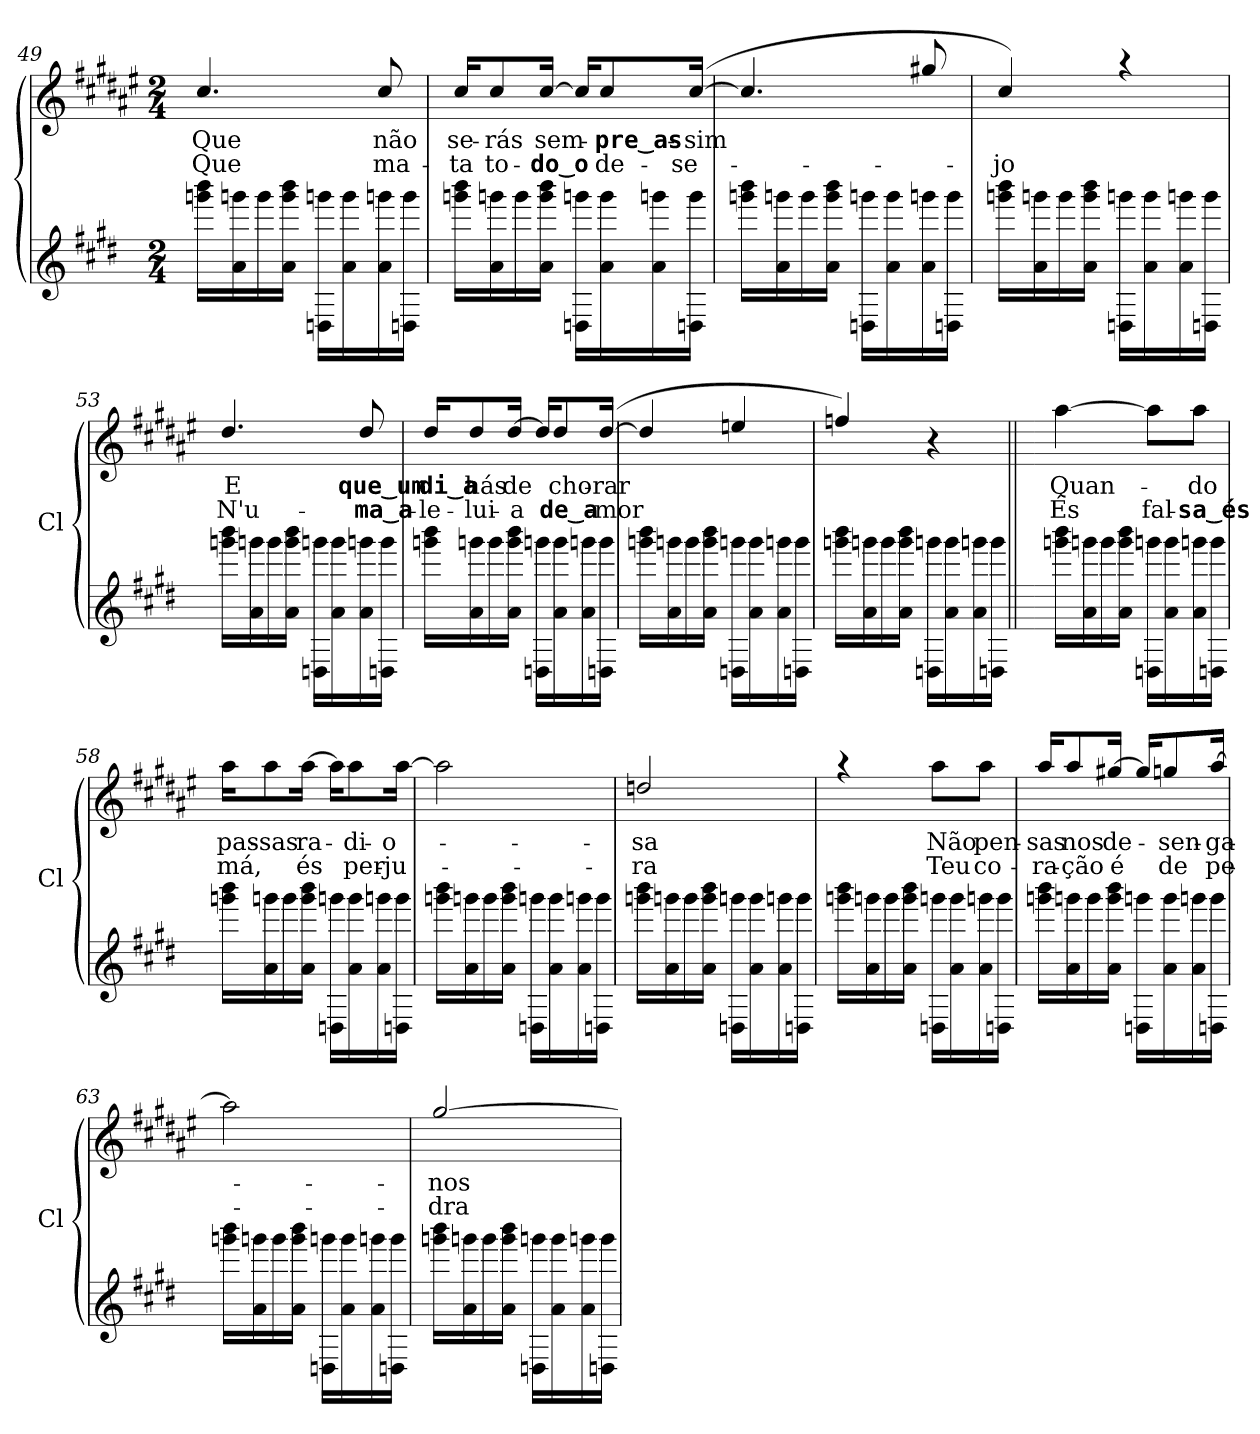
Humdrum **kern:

**kern	**kern	**text	**text
*part2	*part1	*part1	*part1
*staff2	*staff1	*staff1	*staff1
*	*I'Cl	*	*
!!LO:LB:g=z
*clefG2	*clefG2	*	*
*	*ITrd1c2	*	*
*k[f#c#g#d#]	*k[f#c#g#d#]	*	*
*E:	*E:	*	*
*M2/4	*M2/4	*	*
=49	=49	=49	=49
!	!	!LO:LY:b	!LO:LY:b
*	*^	*	*
16gggn\ 16bbb\LL	4.b/	2ryy	Que	Que
16a\ 16gggn\	.	.	.	.
16ggg\	.	.	.	.
16a\ 16ggg\ 16bbb\JJ	.	.	.	.
16Dn\ 16gggn\LL	.	.	.	.
16a\ 16ggg\	.	.	.	.
!	!	!	!LO:LY:b	!LO:LY:b
16a\ 16gggn\	8b/	.	não	ma-
16Dn\ 16ggg\JJ	.	.	.	.
=50	=50	=50	=50	=50
!	!	!	!LO:LY:b	!LO:LY:b
16gggn\ 16bbb\LL	16b/KL	2ryy	se-	-ta
!	!	!	!LO:LY:b	!LO:LY:b
16a\ 16gggn\	8b/	.	-rás	to-
16ggg\	.	.	.	.
!	!	!	!LO:LY:b	!LO:LY:b
16a\ 16ggg\ 16bbb\JJ	[>16b/Jk	.	sem-	-do‿o
16Dn\ 16gggn\LL	16b/KL]	.	.	.
!	!	!	!LO:LY:b	!LO:LY:b
16a\ 16ggg\	8b/	.	-pre‿as-	de-
16a\ 16gggn\	.	.	.	.
!	!	!	!LO:LY:b	!LO:LY:b
16Dn\ 16ggg\JJ	(<[>16b/Jk	.	-sim	-se-
=51	=51	=51	=51	=51
16gggn\ 16bbb\LL	4.b/]	2ryy	.	.
16a\ 16gggn\	.	.	.	.
16ggg\	.	.	.	.
16a\ 16ggg\ 16bbb\JJ	.	.	.	.
16Dn\ 16gggn\LL	.	.	.	.
16a\ 16ggg\	.	.	.	.
16a\ 16gggn\	8ff#X/	.	.	.
16Dn\ 16ggg\JJ	.	.	.	.
=52	=52	=52	=52	=52
!	!	!	!	!LO:LY:b
16gggn\ 16bbb\LL	4b/)	2ryy	.	-jo
16a\ 16gggn\	.	.	.	.
16ggg\	.	.	.	.
16a\ 16ggg\ 16bbb\JJ	.	.	.	.
16Dn\ 16gggn\LL	4raa	.	.	.
16a\ 16ggg\	.	.	.	.
16a\ 16gggn\	.	.	.	.
16Dn\ 16ggg\JJ	.	.	.	.
=53	=53	=53	=53	=53
!	!	!	!LO:LY:b	!LO:LY:b
16gggn\ 16bbb\LL	4.cc#/	2ryy	E	N'u-
16a\ 16gggn\	.	.	.	.
16ggg\	.	.	.	.
16a\ 16ggg\ 16bbb\JJ	.	.	.	.
16Dn\ 16gggn\LL	.	.	.	.
16a\ 16ggg\	.	.	.	.
!	!	!	!LO:LY:b	!LO:LY:b
16a\ 16gggn\	8cc#/	.	que‿um	-ma‿a-
16Dn\ 16ggg\JJ	.	.	.	.
!!LO:LB:g=z	!!
=54	=54	=54	=54	=54
!	!	!	!LO:LY:b	!LO:LY:b
16gggn\ 16bbb\LL	16cc#/KL	2ryy	di‿a	-le-
!	!	!	!LO:LY:b	!LO:LY:b
16a\ 16gggn\	8cc#/	.	hás	-lui-
16ggg\	.	.	.	.
!	!	!	!LO:LY:b	!LO:LY:b
16a\ 16ggg\ 16bbb\JJ	[>16cc#/Jk	.	de	-a
16Dn\ 16gggn\LL	16cc#/KL]	.	.	.
!	!	!	!LO:LY:b	!LO:LY:b
16a\ 16ggg\	8cc#/	.	cho-	de‿a-
16a\ 16gggn\	.	.	.	.
!	!	!	!LO:LY:b	!LO:LY:b
16Dn\ 16ggg\JJ	(<[>16cc#/Jk	.	-rar	-mor
=55	=55	=55	=55	=55
16gggn\ 16bbb\LL	4cc#/]	4ryy	.	.
16a\ 16gggn\	.	.	.	.
16ggg\	.	.	.	.
16a\ 16ggg\ 16bbb\JJ	.	.	.	.
16Dn\ 16gggn\LL	4ddn/	4ryy	.	.
16a\ 16ggg\	.	.	.	.
16a\ 16gggn\	.	.	.	.
16Dn\ 16ggg\JJ	.	.	.	.
=56	=56	=56	=56	=56
16gggn\ 16bbb\LL	4ee-X/)	4ryy	.	.
16a\ 16gggn\	.	.	.	.
16ggg\	.	.	.	.
16a\ 16ggg\ 16bbb\JJ	.	.	.	.
16Dn\ 16gggn\LL	4r	4ryy	.	.
16a\ 16ggg\	.	.	.	.
16a\ 16gggn\	.	.	.	.
16Dn\ 16ggg\JJ	.	.	.	.
=57||	=57||	=57||	=57||	=57||
!	!	!	!LO:LY:b	!LO:LY:b
16gggn\ 16bbb\LL	[<4gg#\	2ryy	Quan-	És
16a\ 16gggn\	.	.	.	.
16ggg\	.	.	.	.
16a\ 16ggg\ 16bbb\JJ	.	.	.	.
!	!	!	!	!LO:LY:b
16Dn\ 16gggn\LL	8gg#\L]	.	.	fal-
16a\ 16ggg\	.	.	.	.
!	!	!	!LO:LY:b	!LO:LY:b
16a\ 16gggn\	8gg#\J	.	-do	-sa‿és
16Dn\ 16ggg\JJ	.	.	.	.
!!LO:LB:g=z	!!
=58	=58	=58	=58	=58
!	!	!	!LO:LY:b	!LO:LY:b
16gggn\ 16bbb\LL	16gg#\KL	2ryy	pas-	má,
!	!	!	!LO:LY:b	!
16a\ 16gggn\	8gg#\	.	-sas	.
16ggg\	.	.	.	.
!	!	!	!LO:LY:b	!LO:LY:b
16a\ 16ggg\ 16bbb\JJ	[<16gg#\Jk	.	ra-	és
16Dn\ 16gggn\LL	16gg#\KL]	.	.	.
!	!	!	!LO:LY:b	!LO:LY:b
16a\ 16ggg\	8gg#\	.	-di-	per-
16a\ 16gggn\	.	.	.	.
!	!	!	!LO:LY:b	!LO:LY:b
16Dn\ 16ggg\JJ	[<16gg#\Jk	.	-o-	-ju-
=59	=59	=59	=59	=59
16gggn\ 16bbb\LL	2gg#\]	2ryy	.	.
16a\ 16gggn\	.	.	.	.
16ggg\	.	.	.	.
16a\ 16ggg\ 16bbb\JJ	.	.	.	.
16Dn\ 16gggn\LL	.	.	.	.
16a\ 16ggg\	.	.	.	.
16a\ 16gggn\	.	.	.	.
16Dn\ 16ggg\JJ	.	.	.	.
=60	=60	=60	=60	=60
!	!	!	!LO:LY:b	!LO:LY:b
16gggn\ 16bbb\LL	2ccn/	2ryy	-sa	-ra
16a\ 16gggn\	.	.	.	.
16ggg\	.	.	.	.
16a\ 16ggg\ 16bbb\JJ	.	.	.	.
16Dn\ 16gggn\LL	.	.	.	.
16a\ 16ggg\	.	.	.	.
16a\ 16gggn\	.	.	.	.
16Dn\ 16ggg\JJ	.	.	.	.
=61	=61	=61	=61	=61
16gggn\ 16bbb\LL	4raa	2ryy	.	.
16a\ 16gggn\	.	.	.	.
16ggg\	.	.	.	.
16a\ 16ggg\ 16bbb\JJ	.	.	.	.
!	!	!	!LO:LY:b	!LO:LY:b
16Dn\ 16gggn\LL	8gg#\L	.	Não	Teu
16a\ 16ggg\	.	.	.	.
!	!	!	!LO:LY:b	!LO:LY:b
16a\ 16gggn\	8gg#\J	.	pen-	co-
16Dn\ 16ggg\JJ	.	.	.	.
=62	=62	=62	=62	=62
!	!	!	!LO:LY:b	!LO:LY:b
16gggn\ 16bbb\LL	16gg#/KL	2ryy	-sas	-ra-
!	!	!	!LO:LY:b	!LO:LY:b
16a\ 16gggn\	8gg#/	.	nos	-ção
16ggg\	.	.	.	.
!	!	!	!LO:LY:b	!LO:LY:b
16a\ 16ggg\ 16bbb\JJ	[>16ff#X/Jk	.	de-	é
16Dn\ 16gggn\LL	16ff#/KL]	.	.	.
!	!	!	!LO:LY:b	!LO:LY:b
16a\ 16ggg\	8ffn/	.	-sen-	de
16a\ 16gggn\	.	.	.	.
!	!	!	!LO:LY:b	!LO:LY:b
16Dn\ 16ggg\JJ	[>16gg#/Jk	.	-ga-	pe-
!!LO:LB:g=z	!!
=63	=63	=63	=63	=63
16gggn\ 16bbb\LL	2gg#\]	2ryy	.	.
16a\ 16gggn\	.	.	.	.
16ggg\	.	.	.	.
16a\ 16ggg\ 16bbb\JJ	.	.	.	.
16Dn\ 16gggn\LL	.	.	.	.
16a\ 16ggg\	.	.	.	.
16a\ 16gggn\	.	.	.	.
16Dn\ 16ggg\JJ	.	.	.	.
=64	=64	=64	=64	=64
!	!	!	!LO:LY:b	!LO:LY:b
16gggn\ 16bbb\LL	[>2ff#/	2ryy	-nos	-dra
16a\ 16gggn\	.	.	.	.
16ggg\	.	.	.	.
16a\ 16ggg\ 16bbb\JJ	.	.	.	.
16Dn\ 16gggn\LL	.	.	.	.
16a\ 16ggg\	.	.	.	.
16a\ 16gggn\	.	.	.	.
16Dn\ 16ggg\JJ	.	.	.	.
*	*v	*v	*	*
=	=	=	=
*-	*-	*-	*-
